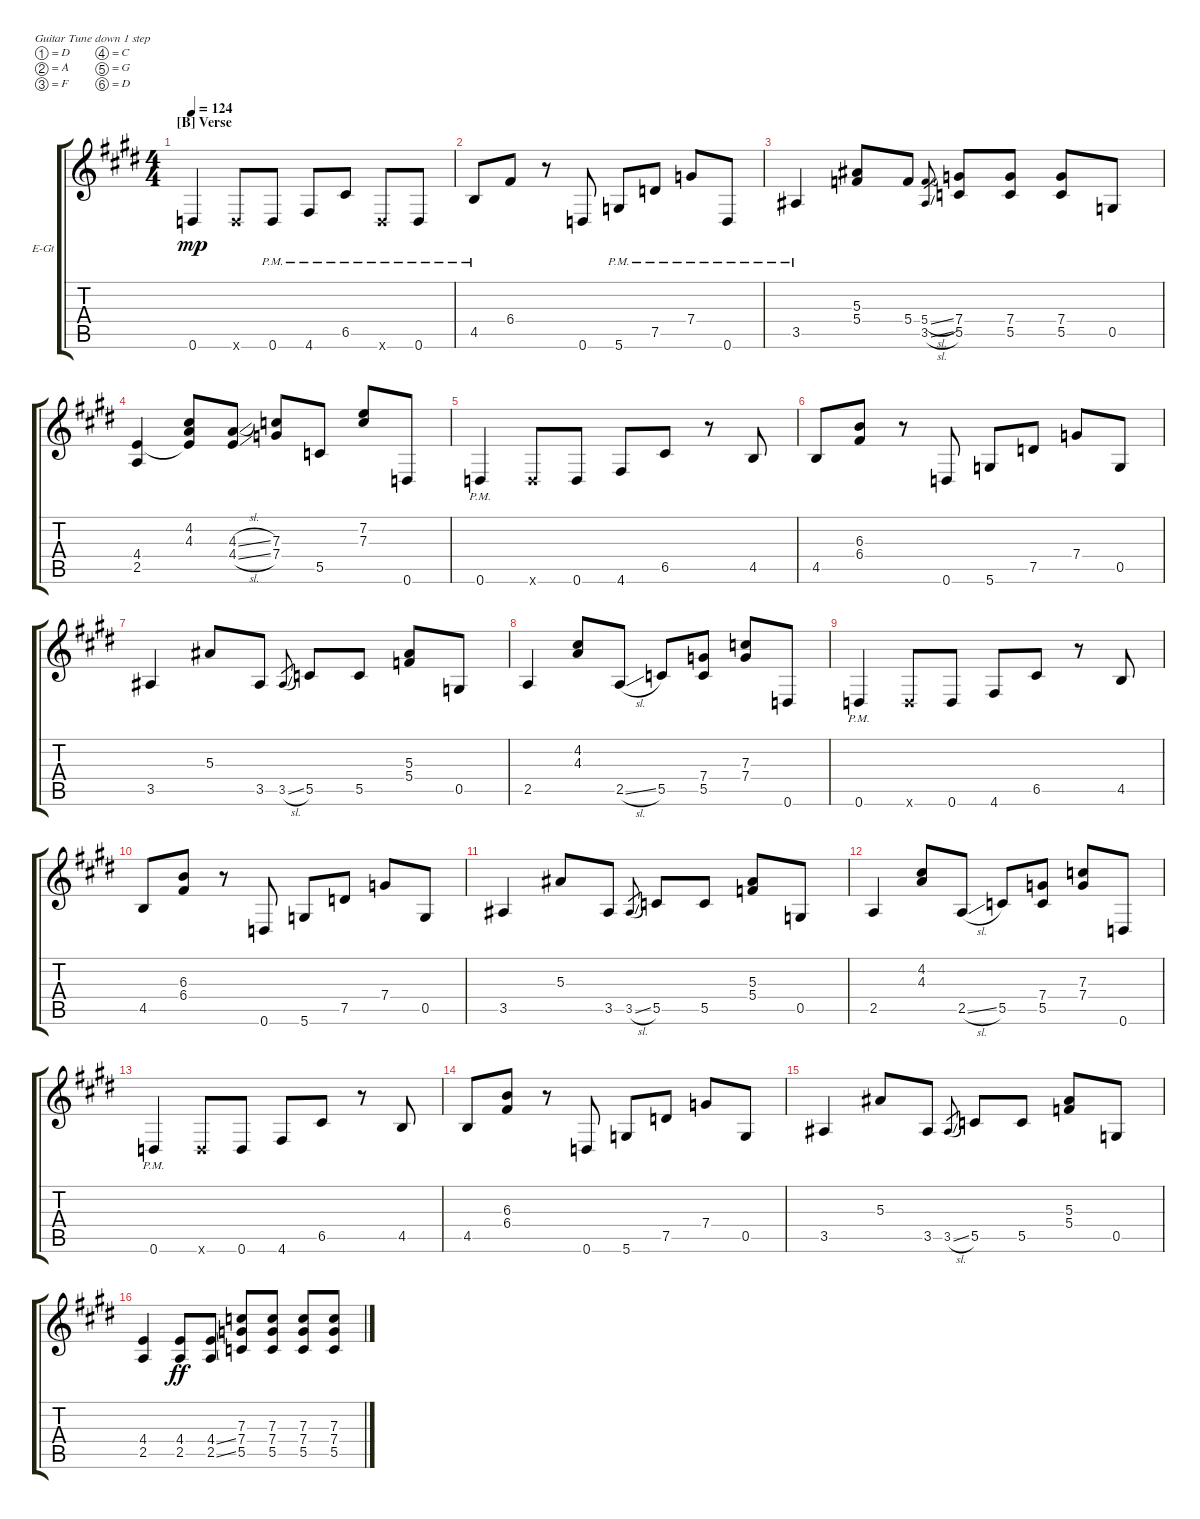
\defaultSystemsLayout 4
\bracketExtendMode groupsimilarinstruments
\firstSystemTrackNameOrientation horizontal
\otherSystemsTrackNameOrientation horizontal
\track ("Electric Guitar" "E-Gt") {instrument distortionguitar}
\staff {score tabs}
\tuning (D4 A3 F3 C3 G2 D2)
\ts (4 4)
\section ("B" "Verse")
\tempo 124
\clef g2
\scale
1.07818
\ks e
0.6.4{dy mp} 0.6{x}.8 0.6{pm}.8 4.6{pm}.8 6.5{pm}.8 0.6{pm x}.8 0.6{pm}.8 |
\scale
0.921816 4.5{pm}.8 6.4.8 r.8 0.6.8 5.6{pm}.8 7.5{pm}.8 7.4{pm}.8 0.6{pm}.8 |
\scale
1.07818 3.5{pm}.4 (5.4 5.3).8 5.4.8 (3.5{sl} 5.4{sl}).8{gr} (5.5 7.4).8 (5.5 7.4).8 (5.5 7.4).8 0.5.8 |
\scale
0.921816 (2.5 4.4).4 (4.4{t} 4.3 4.2).8 (4.4{sl} 4.3{sl}).8 (7.4 7.3).8 5.5.8 (7.2 7.3).8 0.6.8 |
\scale
1.07818 0.6{pm}.4 0.6{x}.8 0.6.8 4.6.8 6.5.8 r.8 4.5.8 |
\scale
0.921816 4.5.8 (6.4 6.3).8 r.8 0.6.8 5.6.8 7.5.8 7.4.8 0.5.8 |
\scale
1.07818 3.5.4 5.3.8 3.5.8 3.5{sl}.8{gr} 5.5.8 5.5.8 (5.4 5.3).8 0.5.8 |
\scale
0.921816 2.5.4 (4.2 4.3).8 2.5{sl}.8 5.5.8 (5.5 7.4).8 (7.4 7.3).8 0.6.8 |
\scale
1.07818 0.6{pm}.4 0.6{x}.8 0.6.8 4.6.8 6.5.8 r.8 4.5.8 |
\scale
0.921816 4.5.8 (6.4 6.3).8 r.8 0.6.8 5.6.8 7.5.8 7.4.8 0.5.8 |
\scale
1.07818 3.5.4 5.3.8 3.5.8 3.5{sl}.8{gr} 5.5.8 5.5.8 (5.4 5.3).8 0.5.8 |
\scale
0.921816 2.5.4 (4.2 4.3).8 2.5{sl}.8 5.5.8 (5.5 7.4).8 (7.4 7.3).8 0.6.8 |
\scale
1.07818 0.6{pm}.4 0.6{x}.8 0.6.8 4.6.8 6.5.8 r.8 4.5.8 |
\scale
0.921816 4.5.8 (6.4 6.3).8 r.8 0.6.8 5.6.8 7.5.8 7.4.8 0.5.8 |
\scale
1.07818 3.5.4 5.3.8 3.5.8 3.5{sl}.8{gr} 5.5.8 5.5.8 (5.4 5.3).8 0.5.8 |
\scale
0.921816 (2.5 4.4).4 (2.5 4.4).8{dy ff} (2.5{ss} 4.4{ss}).8 (5.5 7.4 7.3).8 (5.5 7.4 7.3).8 (5.5 7.4 7.3).8 (5.5 7.4 7.3).8
